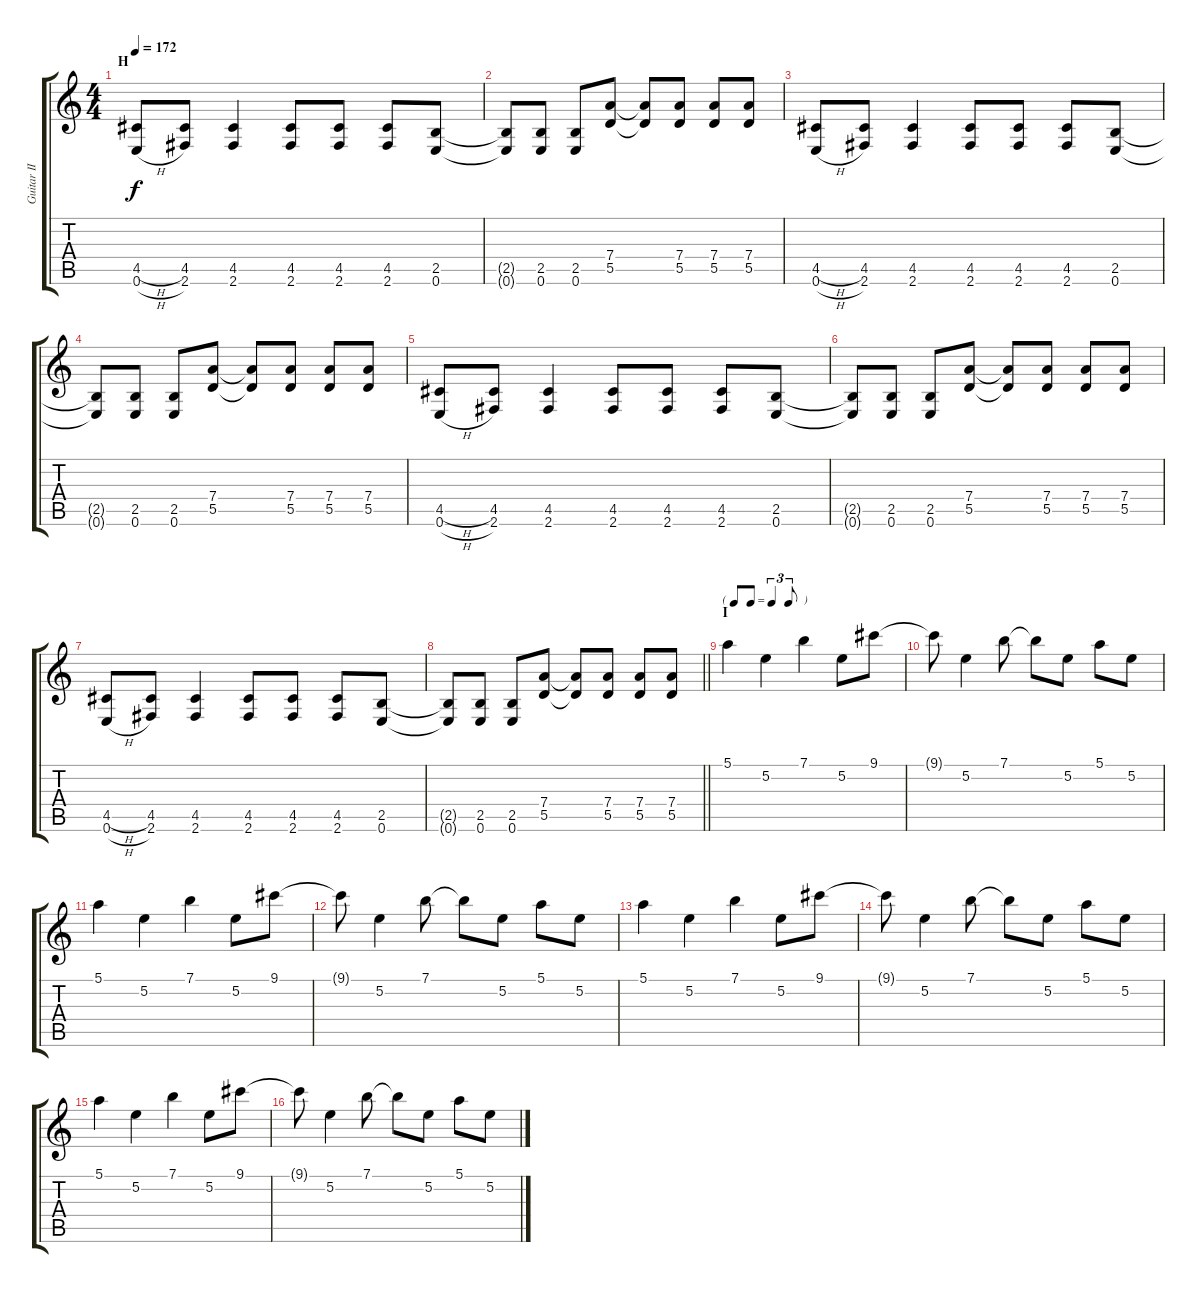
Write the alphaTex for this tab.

\track ("Guitar II - Kita" "Guitar II ") {instrument overdrivenguitar}
\staff {score tabs}
\tuning (E4 B3 G3 D3 A2 E2) {hide}
\ts (4 4)
\section ("" "H")
\tempo 172
\clef g2
\ks c
(4.5{h} 0.6{h}).8{dy f} (4.5 2.6).8 (4.5 2.6).4 (4.5 2.6).8 (4.5 2.6).8 (4.5 2.6).8 (2.5 0.6).8 |
(2.5{t} 0.6{t}).8 (2.5 0.6).8 (2.5 0.6).8 (7.4 5.5).8 (7.4{t} 5.5{t}).8 (7.4 5.5).8 (7.4 5.5).8 (7.4 5.5).8 |
(4.5{h} 0.6{h}).8 (4.5 2.6).8 (4.5 2.6).4 (4.5 2.6).8 (4.5 2.6).8 (4.5 2.6).8 (2.5 0.6).8 |
(2.5{t} 0.6{t}).8 (2.5 0.6).8 (2.5 0.6).8 (7.4 5.5).8 (7.4{t} 5.5{t}).8 (7.4 5.5).8 (7.4 5.5).8 (7.4 5.5).8 |
(4.5{h} 0.6{h}).8 (4.5 2.6).8 (4.5 2.6).4 (4.5 2.6).8 (4.5 2.6).8 (4.5 2.6).8 (2.5 0.6).8 |
(2.5{t} 0.6{t}).8 (2.5 0.6).8 (2.5 0.6).8 (7.4 5.5).8 (7.4{t} 5.5{t}).8 (7.4 5.5).8 (7.4 5.5).8 (7.4 5.5).8 |
(4.5{h} 0.6{h}).8 (4.5 2.6).8 (4.5 2.6).4 (4.5 2.6).8 (4.5 2.6).8 (4.5 2.6).8 (2.5 0.6).8 |
\barLineRight lightlight
(2.5{t} 0.6{t}).8 (2.5 0.6).8 (2.5 0.6).8 (7.4 5.5).8 (7.4{t} 5.5{t}).8 (7.4 5.5).8 (7.4 5.5).8 (7.4 5.5).8 |
\tf triplet8th
\section ("" "I")
5.1.4{instrument electricguitarjazz} 5.2.4 7.1.4 5.2.8 9.1.8 |
9.1{t}.8 5.2.4 7.1.8 7.1{t}.8 5.2.8 5.1.8 5.2.8 |
5.1.4 5.2.4 7.1.4 5.2.8 9.1.8 |
9.1{t}.8 5.2.4 7.1.8 7.1{t}.8 5.2.8 5.1.8 5.2.8 |
5.1.4 5.2.4 7.1.4 5.2.8 9.1.8 |
9.1{t}.8 5.2.4 7.1.8 7.1{t}.8 5.2.8 5.1.8 5.2.8 |
5.1.4 5.2.4 7.1.4 5.2.8 9.1.8 |
9.1{t}.8 5.2.4 7.1.8 7.1{t}.8 5.2.8 5.1.8 5.2.8
